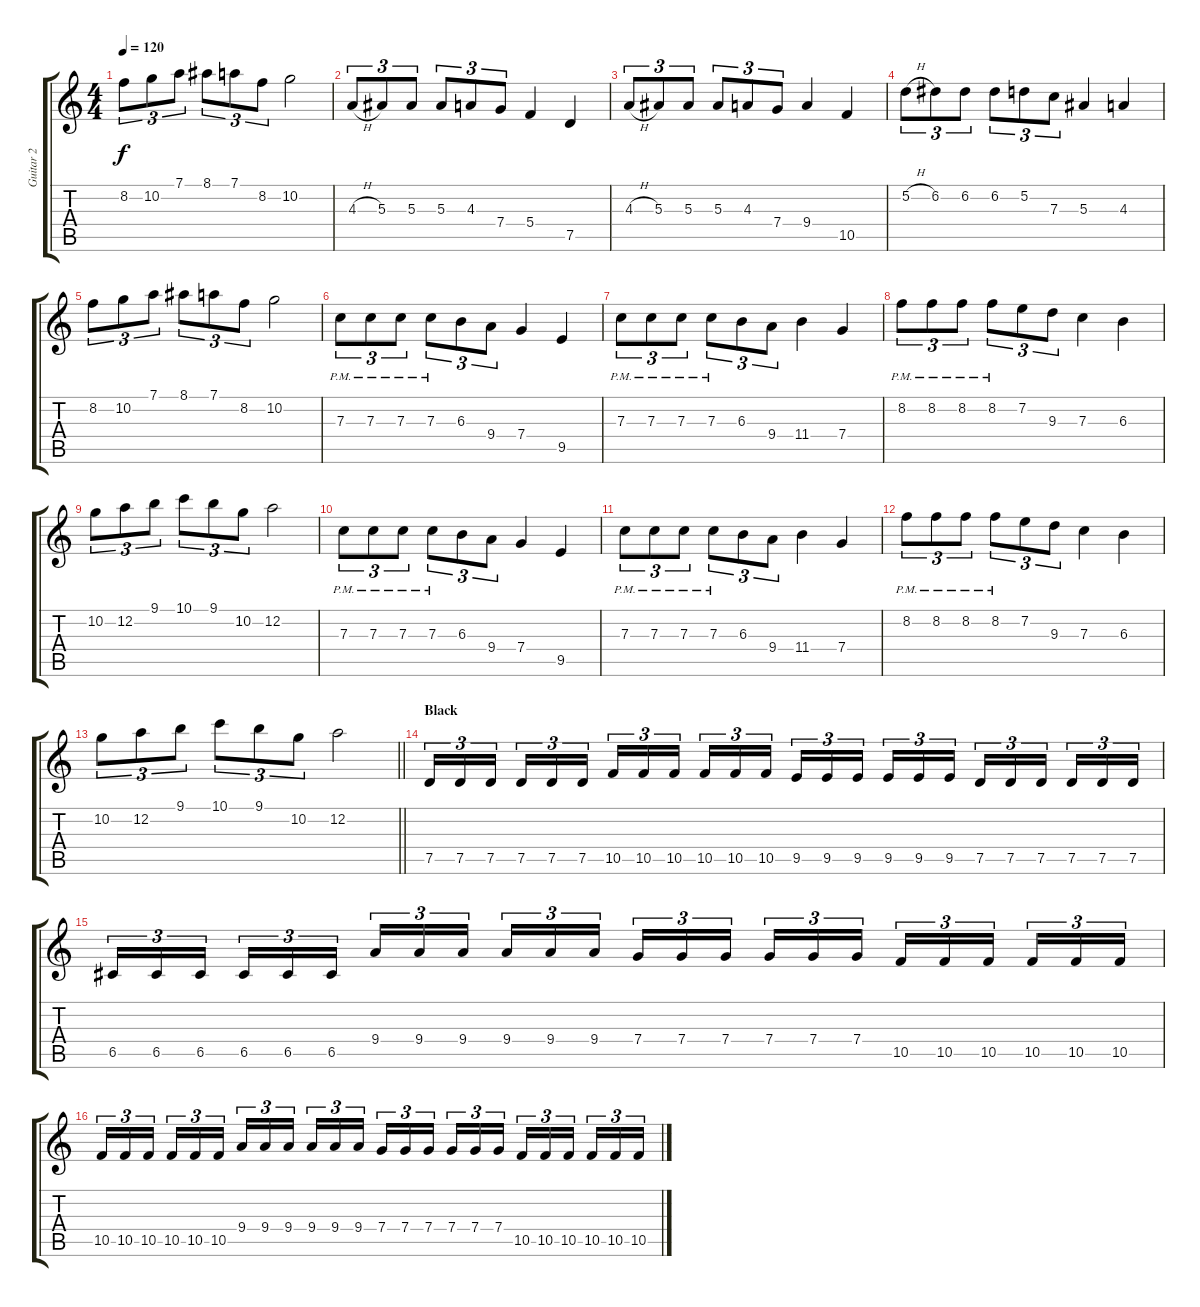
\track ("Guitar 2" "Guitar 2") {instrument overdrivenguitar}
\staff {score tabs}
\tuning (D4 A3 F3 C3 G2 D2) {hide}
\ts (4 4)
\tempo 120
\clef g2
\ks c
8.2.8{tu (3 2) dy f} 10.2.8{tu (3 2)} 7.1.8{tu (3 2)} 8.1.8{tu (3 2)} 7.1.8{tu (3 2)} 8.2.8{tu (3 2)} 10.2.2 |
4.3{h}.8{tu (3 2)} 5.3.8{tu (3 2)} 5.3.8{tu (3 2)} 5.3.8{tu (3 2)} 4.3.8{tu (3 2)} 7.4.8{tu (3 2)} 5.4.4 7.5.4 |
4.3{h}.8{tu (3 2)} 5.3.8{tu (3 2)} 5.3.8{tu (3 2)} 5.3.8{tu (3 2)} 4.3.8{tu (3 2)} 7.4.8{tu (3 2)} 9.4.4 10.5.4 |
5.2{h}.8{tu (3 2)} 6.2.8{tu (3 2)} 6.2.8{tu (3 2)} 6.2.8{tu (3 2)} 5.2.8{tu (3 2)} 7.3.8{tu (3 2)} 5.3.4 4.3.4 |
8.2.8{tu (3 2)} 10.2.8{tu (3 2)} 7.1.8{tu (3 2)} 8.1.8{tu (3 2)} 7.1.8{tu (3 2)} 8.2.8{tu (3 2)} 10.2.2 |
7.3{pm}.8{tu (3 2)} 7.3{pm}.8{tu (3 2)} 7.3{pm}.8{tu (3 2)} 7.3{pm}.8{tu (3 2)} 6.3.8{tu (3 2)} 9.4.8{tu (3 2)} 7.4.4 9.5.4 |
7.3{pm}.8{tu (3 2)} 7.3{pm}.8{tu (3 2)} 7.3{pm}.8{tu (3 2)} 7.3{pm}.8{tu (3 2)} 6.3.8{tu (3 2)} 9.4.8{tu (3 2)} 11.4.4 7.4.4 |
8.2{pm}.8{tu (3 2)} 8.2{pm}.8{tu (3 2)} 8.2{pm}.8{tu (3 2)} 8.2{pm}.8{tu (3 2)} 7.2.8{tu (3 2)} 9.3.8{tu (3 2)} 7.3.4 6.3.4 |
10.2.8{tu (3 2)} 12.2.8{tu (3 2)} 9.1.8{tu (3 2)} 10.1.8{tu (3 2)} 9.1.8{tu (3 2)} 10.2.8{tu (3 2)} 12.2.2 |
7.3{pm}.8{tu (3 2)} 7.3{pm}.8{tu (3 2)} 7.3{pm}.8{tu (3 2)} 7.3{pm}.8{tu (3 2)} 6.3.8{tu (3 2)} 9.4.8{tu (3 2)} 7.4.4 9.5.4 |
7.3{pm}.8{tu (3 2)} 7.3{pm}.8{tu (3 2)} 7.3{pm}.8{tu (3 2)} 7.3{pm}.8{tu (3 2)} 6.3.8{tu (3 2)} 9.4.8{tu (3 2)} 11.4.4 7.4.4 |
8.2{pm}.8{tu (3 2)} 8.2{pm}.8{tu (3 2)} 8.2{pm}.8{tu (3 2)} 8.2{pm}.8{tu (3 2)} 7.2.8{tu (3 2)} 9.3.8{tu (3 2)} 7.3.4 6.3.4 |
\barLineRight lightlight
10.2.8{tu (3 2)} 12.2.8{tu (3 2)} 9.1.8{tu (3 2)} 10.1.8{tu (3 2)} 9.1.8{tu (3 2)} 10.2.8{tu (3 2)} 12.2.2 |
\section ("" "Black")
7.5.16{tu (3 2)} 7.5.16{tu (3 2)} 7.5.16{tu (3 2) beam splitsecondary} 7.5.16{tu (3 2)} 7.5.16{tu (3 2)} 7.5.16{tu (3 2)} 10.5.16{tu (3 2)} 10.5.16{tu (3 2)} 10.5.16{tu (3 2) beam splitsecondary} 10.5.16{tu (3 2)} 10.5.16{tu (3 2)} 10.5.16{tu (3 2)} 9.5.16{tu (3 2)} 9.5.16{tu (3 2)} 9.5.16{tu (3 2) beam splitsecondary} 9.5.16{tu (3 2)} 9.5.16{tu (3 2)} 9.5.16{tu (3 2)} 7.5.16{tu (3 2)} 7.5.16{tu (3 2)} 7.5.16{tu (3 2) beam splitsecondary} 7.5.16{tu (3 2)} 7.5.16{tu (3 2)} 7.5.16{tu (3 2)} |
6.5.16{tu (3 2)} 6.5.16{tu (3 2)} 6.5.16{tu (3 2) beam splitsecondary} 6.5.16{tu (3 2)} 6.5.16{tu (3 2)} 6.5.16{tu (3 2)} 9.4.16{tu (3 2)} 9.4.16{tu (3 2)} 9.4.16{tu (3 2) beam splitsecondary} 9.4.16{tu (3 2)} 9.4.16{tu (3 2)} 9.4.16{tu (3 2)} 7.4.16{tu (3 2)} 7.4.16{tu (3 2)} 7.4.16{tu (3 2) beam splitsecondary} 7.4.16{tu (3 2)} 7.4.16{tu (3 2)} 7.4.16{tu (3 2)} 10.5.16{tu (3 2)} 10.5.16{tu (3 2)} 10.5.16{tu (3 2) beam splitsecondary} 10.5.16{tu (3 2)} 10.5.16{tu (3 2)} 10.5.16{tu (3 2)} |
10.5.16{tu (3 2)} 10.5.16{tu (3 2)} 10.5.16{tu (3 2) beam splitsecondary} 10.5.16{tu (3 2)} 10.5.16{tu (3 2)} 10.5.16{tu (3 2)} 9.4.16{tu (3 2)} 9.4.16{tu (3 2)} 9.4.16{tu (3 2) beam splitsecondary} 9.4.16{tu (3 2)} 9.4.16{tu (3 2)} 9.4.16{tu (3 2)} 7.4.16{tu (3 2)} 7.4.16{tu (3 2)} 7.4.16{tu (3 2) beam splitsecondary} 7.4.16{tu (3 2)} 7.4.16{tu (3 2)} 7.4.16{tu (3 2)} 10.5.16{tu (3 2)} 10.5.16{tu (3 2)} 10.5.16{tu (3 2) beam splitsecondary} 10.5.16{tu (3 2)} 10.5.16{tu (3 2)} 10.5.16{tu (3 2)}
